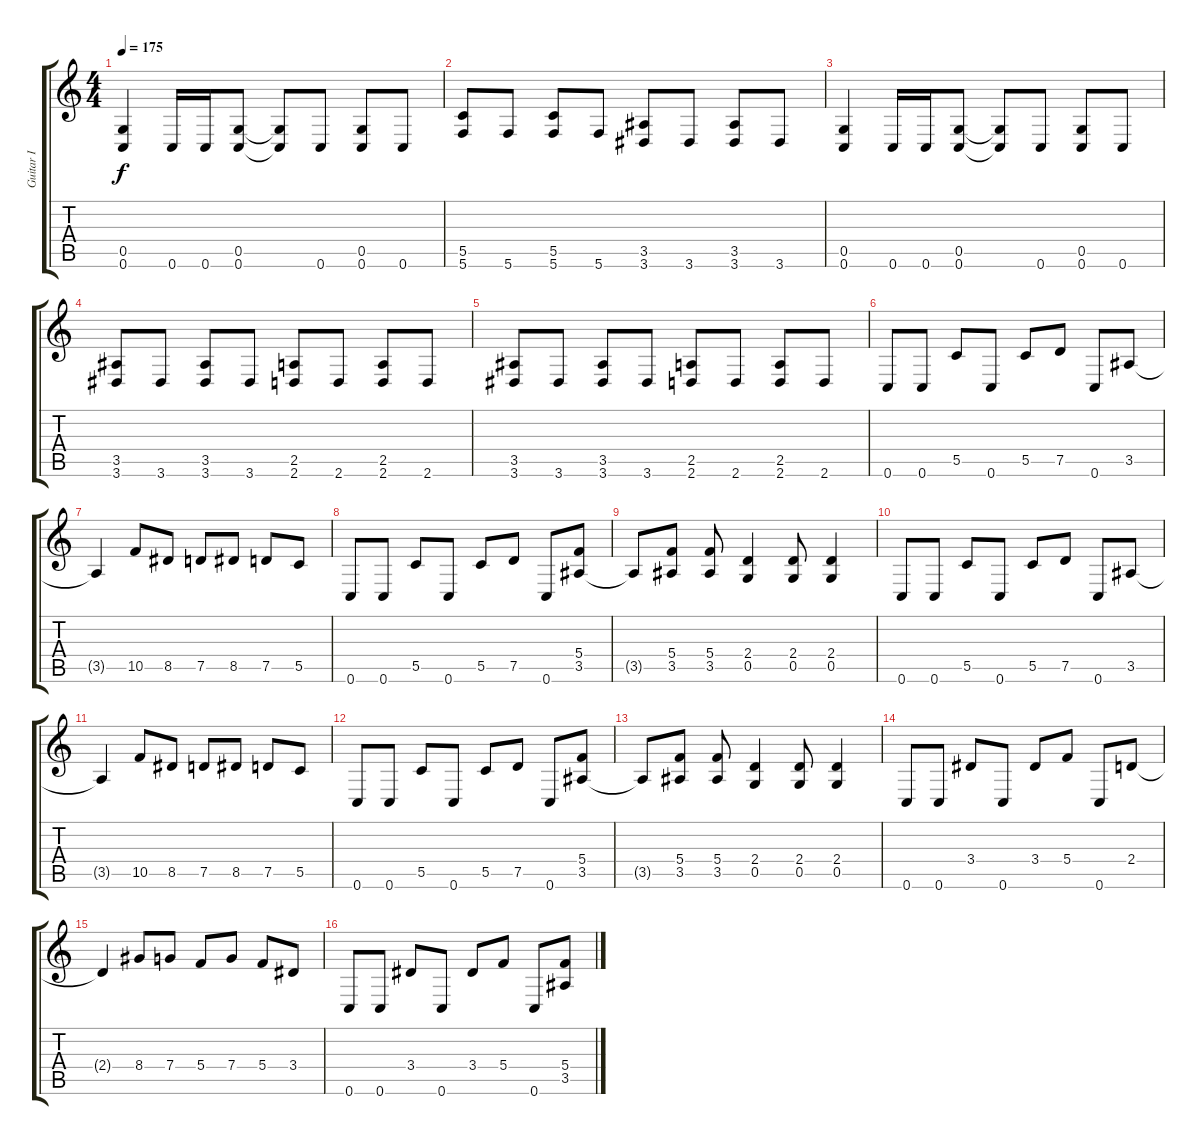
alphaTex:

\track ("Guitar I" "Guitar I") {instrument distortionguitar}
\staff {score tabs}
\tuning (D4 A3 F3 C3 G2 C2) {hide}
\ts (4 4)
\tempo 175
\clef g2
\ks c
(0.5 0.6).4{dy f} 0.6.16 0.6.16 (0.5 0.6).8 (0.5{t} 0.6{t}).8 0.6.8 (0.5 0.6).8 0.6.8 |
(5.5 5.6).8 5.6.8 (5.5 5.6).8 5.6.8 (3.5 3.6).8 3.6.8 (3.5 3.6).8 3.6.8 |
(0.5 0.6).4 0.6.16 0.6.16 (0.5 0.6).8 (0.5{t} 0.6{t}).8 0.6.8 (0.5 0.6).8 0.6.8 |
(3.5 3.6).8 3.6.8 (3.5 3.6).8 3.6.8 (2.5 2.6).8 2.6.8 (2.5 2.6).8 2.6.8 |
(3.5 3.6).8 3.6.8 (3.5 3.6).8 3.6.8 (2.5 2.6).8 2.6.8 (2.5 2.6).8 2.6.8 |
0.6.8 0.6.8 5.5.8 0.6.8 5.5.8 7.5.8 0.6.8 3.5.8 |
3.5{t}.4 10.5.8 8.5.8 7.5.8 8.5.8 7.5.8 5.5.8 |
0.6.8 0.6.8 5.5.8 0.6.8 5.5.8 7.5.8 0.6.8 (5.4 3.5).8 |
3.5{t}.8 (5.4 3.5).8 (5.4 3.5).8 (2.4 0.5).4 (2.4 0.5).8 (2.4 0.5).4 |
0.6.8 0.6.8 5.5.8 0.6.8 5.5.8 7.5.8 0.6.8 3.5.8 |
3.5{t}.4 10.5.8 8.5.8 7.5.8 8.5.8 7.5.8 5.5.8 |
0.6.8 0.6.8 5.5.8 0.6.8 5.5.8 7.5.8 0.6.8 (5.4 3.5).8 |
3.5{t}.8 (5.4 3.5).8 (5.4 3.5).8 (2.4 0.5).4 (2.4 0.5).8 (2.4 0.5).4 |
0.6.8 0.6.8 3.4.8 0.6.8 3.4.8 5.4.8 0.6.8 2.4.8 |
2.4{t}.4 8.4.8 7.4.8 5.4.8 7.4.8 5.4.8 3.4.8 |
0.6.8 0.6.8 3.4.8 0.6.8 3.4.8 5.4.8 0.6.8 (5.4 3.5).8
